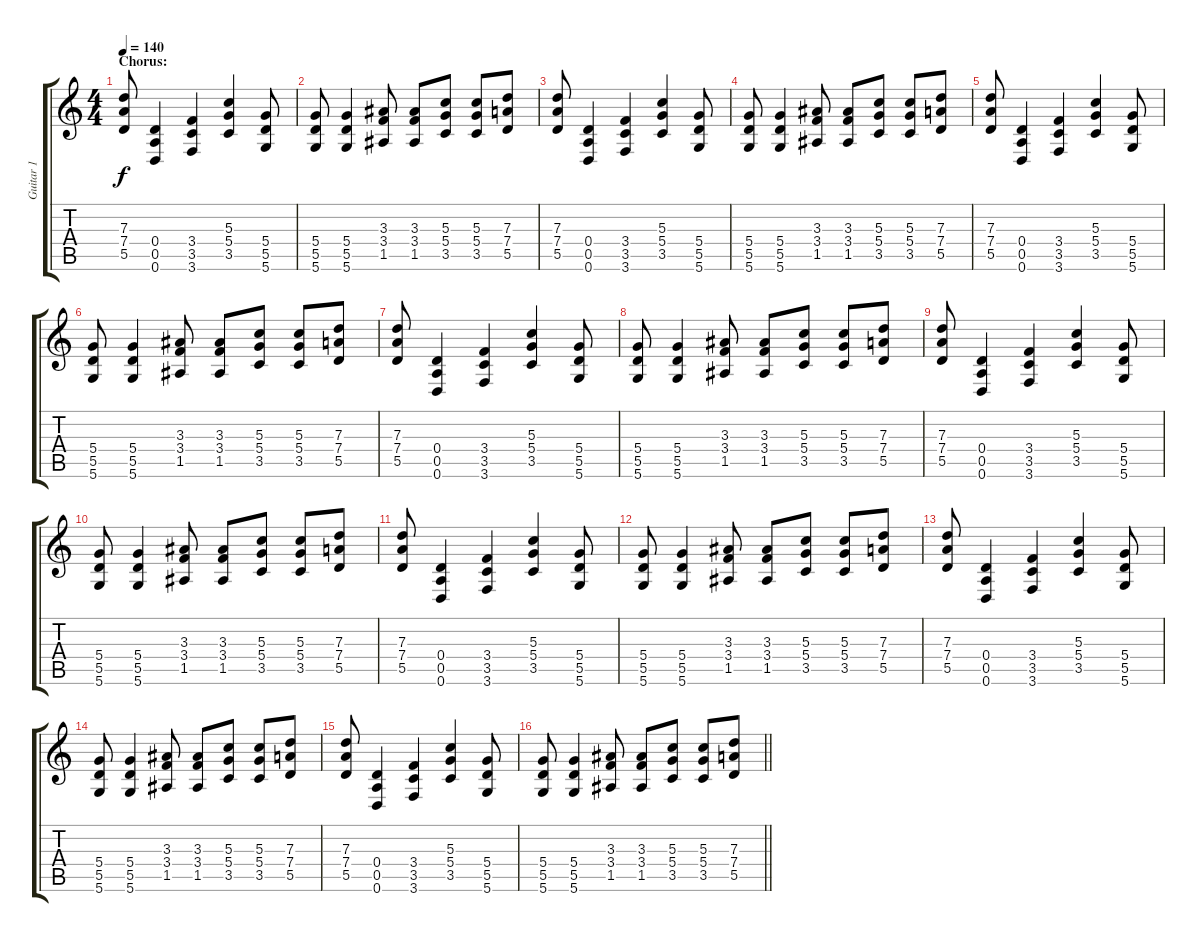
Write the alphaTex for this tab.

\track ("Guitar 1" "Guitar 1") {instrument distortionguitar}
\staff {score tabs}
\tuning (E4 B3 G3 D3 A2 D2) {hide}
\ts (4 4)
\section ("" "Chorus:")
\tempo 140
\clef g2
\ks c
(7.3 7.4 5.5).8{dy f} (0.4 0.5 0.6).4 (3.4 3.5 3.6).4 (5.3 5.4 3.5).4 (5.4 5.5 5.6).8 |
(5.4 5.5 5.6).8 (5.4 5.5 5.6).4 (3.3 3.4 1.5).8 (3.3 3.4 1.5).8 (5.3 5.4 3.5).8 (5.3 5.4 3.5).8 (7.3 7.4 5.5).8 |
(7.3 7.4 5.5).8 (0.4 0.5 0.6).4 (3.4 3.5 3.6).4 (5.3 5.4 3.5).4 (5.4 5.5 5.6).8 |
(5.4 5.5 5.6).8 (5.4 5.5 5.6).4 (3.3 3.4 1.5).8 (3.3 3.4 1.5).8 (5.3 5.4 3.5).8 (5.3 5.4 3.5).8 (7.3 7.4 5.5).8 |
(7.3 7.4 5.5).8 (0.4 0.5 0.6).4 (3.4 3.5 3.6).4 (5.3 5.4 3.5).4 (5.4 5.5 5.6).8 |
(5.4 5.5 5.6).8 (5.4 5.5 5.6).4 (3.3 3.4 1.5).8 (3.3 3.4 1.5).8 (5.3 5.4 3.5).8 (5.3 5.4 3.5).8 (7.3 7.4 5.5).8 |
(7.3 7.4 5.5).8 (0.4 0.5 0.6).4 (3.4 3.5 3.6).4 (5.3 5.4 3.5).4 (5.4 5.5 5.6).8 |
(5.4 5.5 5.6).8 (5.4 5.5 5.6).4 (3.3 3.4 1.5).8 (3.3 3.4 1.5).8 (5.3 5.4 3.5).8 (5.3 5.4 3.5).8 (7.3 7.4 5.5).8 |
(7.3 7.4 5.5).8 (0.4 0.5 0.6).4 (3.4 3.5 3.6).4 (5.3 5.4 3.5).4 (5.4 5.5 5.6).8 |
(5.4 5.5 5.6).8 (5.4 5.5 5.6).4 (3.3 3.4 1.5).8 (3.3 3.4 1.5).8 (5.3 5.4 3.5).8 (5.3 5.4 3.5).8 (7.3 7.4 5.5).8 |
(7.3 7.4 5.5).8 (0.4 0.5 0.6).4 (3.4 3.5 3.6).4 (5.3 5.4 3.5).4 (5.4 5.5 5.6).8 |
(5.4 5.5 5.6).8 (5.4 5.5 5.6).4 (3.3 3.4 1.5).8 (3.3 3.4 1.5).8 (5.3 5.4 3.5).8 (5.3 5.4 3.5).8 (7.3 7.4 5.5).8 |
(7.3 7.4 5.5).8 (0.4 0.5 0.6).4 (3.4 3.5 3.6).4 (5.3 5.4 3.5).4 (5.4 5.5 5.6).8 |
(5.4 5.5 5.6).8 (5.4 5.5 5.6).4 (3.3 3.4 1.5).8 (3.3 3.4 1.5).8 (5.3 5.4 3.5).8 (5.3 5.4 3.5).8 (7.3 7.4 5.5).8 |
(7.3 7.4 5.5).8 (0.4 0.5 0.6).4 (3.4 3.5 3.6).4 (5.3 5.4 3.5).4 (5.4 5.5 5.6).8 |
\barLineRight lightlight
(5.4 5.5 5.6).8 (5.4 5.5 5.6).4 (3.3 3.4 1.5).8 (3.3 3.4 1.5).8 (5.3 5.4 3.5).8 (5.3 5.4 3.5).8 (7.3 7.4 5.5).8
